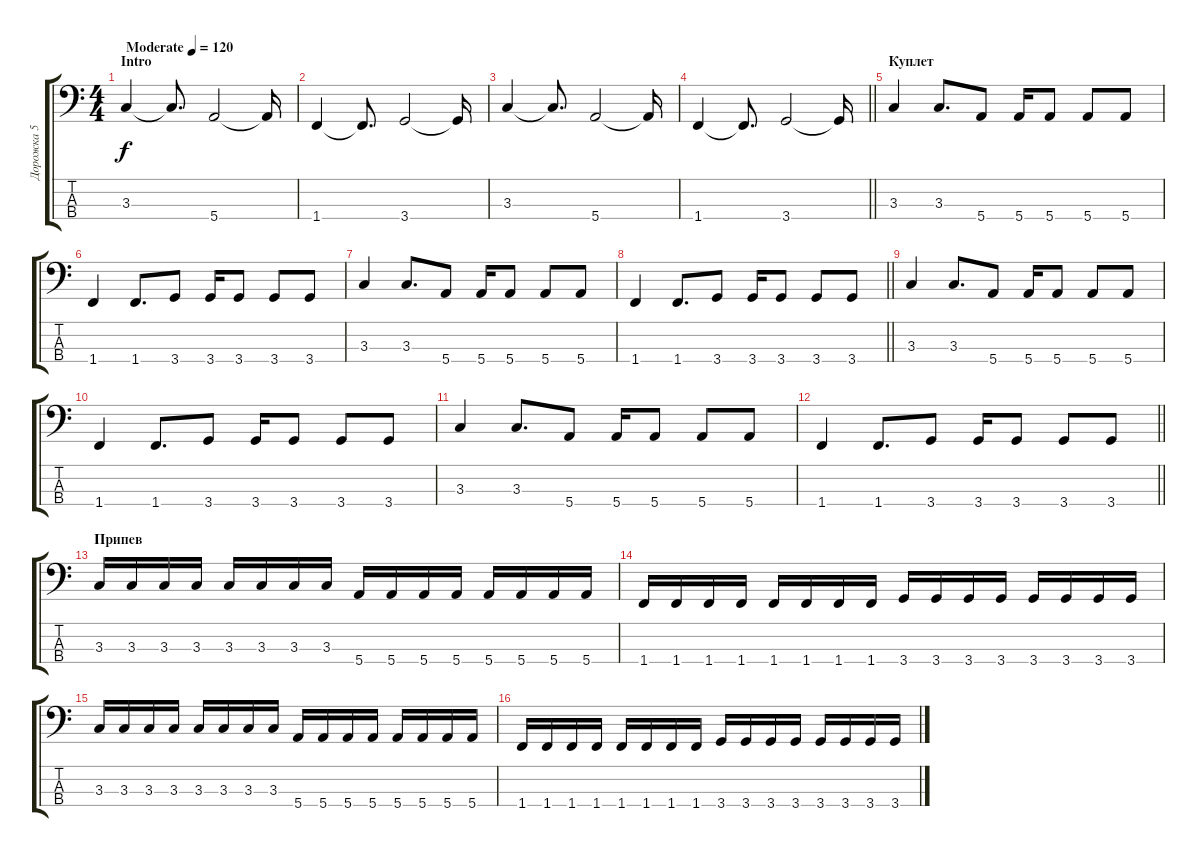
\track ("Дорожка 5" "Дорожка 5") {instrument electricbasspick}
\staff {score tabs}
\tuning (G2 D2 A1 E1) {hide}
\ts (4 4)
\section ("" "Intro")
\tempo (120 "Moderate")
\clef f4
\ks c
3.3.4{dy f instrument electricbasspick} 3.3{t}.8{d} 5.4.2 5.4{t}.16 |
1.4.4 1.4{t}.8{d} 3.4.2 3.4{t}.16 |
3.3.4 3.3{t}.8{d} 5.4.2 5.4{t}.16 |
\barLineRight lightlight
1.4.4 1.4{t}.8{d} 3.4.2 3.4{t}.16 |
\section ("" "Куплет")
3.3.4 3.3.8{d} 5.4.8 5.4.16 5.4.8 5.4.8 5.4.8 |
1.4.4 1.4.8{d} 3.4.8 3.4.16 3.4.8 3.4.8 3.4.8 |
3.3.4 3.3.8{d} 5.4.8 5.4.16 5.4.8 5.4.8 5.4.8 |
\barLineRight lightlight
1.4.4 1.4.8{d} 3.4.8 3.4.16 3.4.8 3.4.8 3.4.8 |
3.3.4 3.3.8{d} 5.4.8 5.4.16 5.4.8 5.4.8 5.4.8 |
1.4.4 1.4.8{d} 3.4.8 3.4.16 3.4.8 3.4.8 3.4.8 |
3.3.4 3.3.8{d} 5.4.8 5.4.16 5.4.8 5.4.8 5.4.8 |
\barLineRight lightlight
1.4.4 1.4.8{d} 3.4.8 3.4.16 3.4.8 3.4.8 3.4.8 |
\section ("" "Припев")
3.3.16 3.3.16 3.3.16 3.3.16 3.3.16 3.3.16 3.3.16 3.3.16 5.4.16 5.4.16 5.4.16 5.4.16 5.4.16 5.4.16 5.4.16 5.4.16 |
1.4.16 1.4.16 1.4.16 1.4.16 1.4.16 1.4.16 1.4.16 1.4.16 3.4.16 3.4.16 3.4.16 3.4.16 3.4.16 3.4.16 3.4.16 3.4.16 |
3.3.16 3.3.16 3.3.16 3.3.16 3.3.16 3.3.16 3.3.16 3.3.16 5.4.16 5.4.16 5.4.16 5.4.16 5.4.16 5.4.16 5.4.16 5.4.16 |
1.4.16 1.4.16 1.4.16 1.4.16 1.4.16 1.4.16 1.4.16 1.4.16 3.4.16 3.4.16 3.4.16 3.4.16 3.4.16 3.4.16 3.4.16 3.4.16
